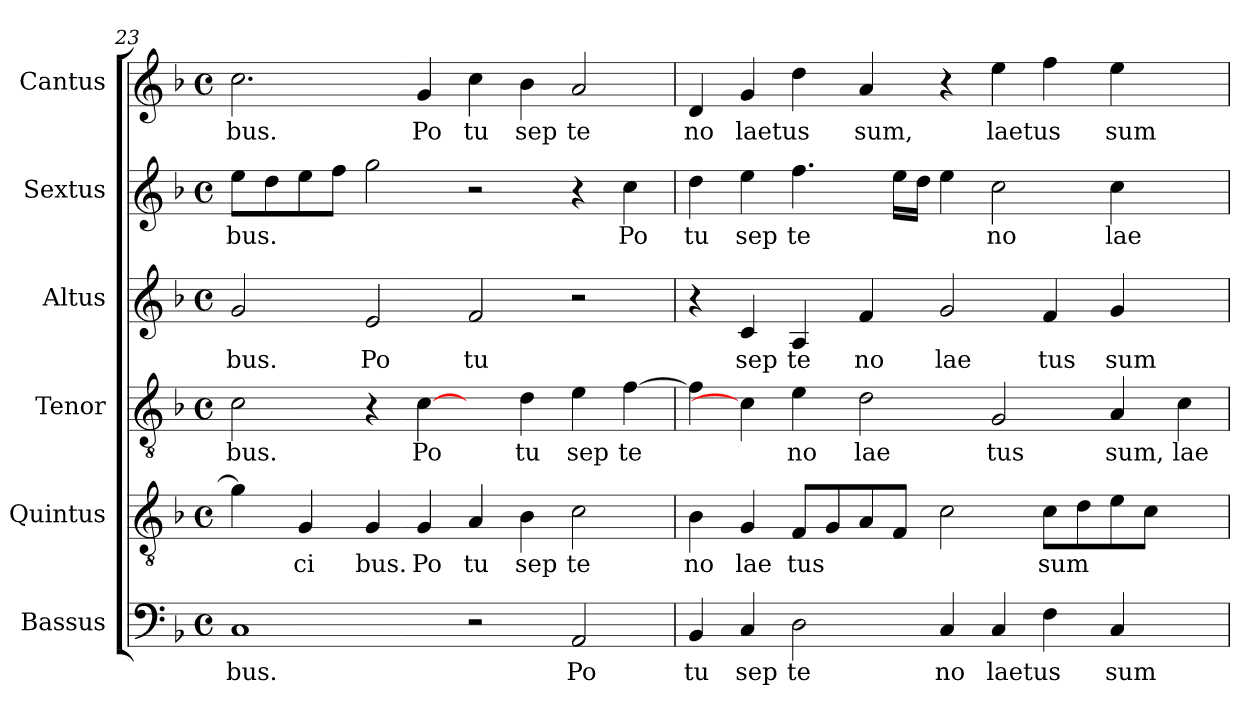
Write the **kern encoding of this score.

**kern	**text	**kern	**text	**kern	**text	**kern	**text	**kern	**text	**kern	**text
*part6	*part6	*part5	*part5	*part4	*part4	*part3	*part3	*part2	*part2	*part1	*part1
*staff6	*staff6	*staff5	*staff5	*staff4	*staff4	*staff3	*staff3	*staff2	*staff2	*staff1	*staff1
*I"Bassus	*	*I"Quintus	*	*I"Tenor	*	*I"Altus	*	*I"Sextus	*	*I"Cantus	*
*clefF4	*	*clefGv2	*	*clefGv2	*	*clefG2	*	*clefG2	*	*clefG2	*
*k[b-]	*	*k[b-]	*	*k[b-]	*	*k[b-]	*	*k[b-]	*	*k[b-]	*
*F:	*	*F:	*	*F:	*	*F:	*	*F:	*	*F:	*
*M4/4	*	*M4/4	*	*M4/4	*	*M4/4	*	*M4/4	*	*M4/4	*
*met(c)	*	*met(c)	*	*met(c)	*	*met(c)	*	*met(c)	*	*met(c)	*
=23	=23	=23	=23	=23	=23	=23	=23	=23	=23	=23	=23
!	!LO:LY:b:cj	!	!	!	!LO:LY:b:cj	!	!LO:LY:b:cj	!	!LO:LY:b	!	!LO:LY:b:cj
1C	bus.	4g\]	.	2c\	bus.	2g/	bus.	8ee\L	bus.	2.cc\	bus.
.	.	.	.	.	.	.	.	8dd\	.	.	.
!	!	!	!LO:LY:b:cj	!	!	!	!	!	!	!	!
.	.	4G/	ci	.	.	.	.	8ee\	.	.	.
.	.	.	.	.	.	.	.	8ff\J	.	.	.
!	!	!	!LO:LY:b:cj	!	!	!	!LO:LY:b:cj	!	!	!	!
.	.	4G/	bus.	4r	.	2e/	Po	2gg\	.	.	.
!	!	!	!LO:LY:b:cj	!	!LO:LY:b:cj	!	!	!	!	!	!LO:LY:b:cj
.	.	4G/	Po	[4c\	Po	.	.	.	.	4g/	Po
!	!	!	!LO:LY:b:cj	!	!	!	!LO:LY:b:cj	!	!	!	!LO:LY:b:cj
2r	.	4A/	tu	4ryy	.	2f/	tu	2r	.	4cc\	tu
!	!	!	!LO:LY:b:cj	!	!LO:LY:b:cj	!	!	!	!	!	!LO:LY:b:cj
.	.	4B-\	sep	4d\	tu	.	.	.	.	4b-\	sep
!	!LO:LY:b:cj	!	!LO:LY:b:cj	!	!LO:LY:b:cj	!	!	!	!	!	!LO:LY:b:cj
2AA/	Po	2c\	te	4e\	sep	2r	.	4r	.	2a/	te
!	!	!	!	!	!LO:LY:b:cj	!	!	!	!LO:LY:b:cj	!	!
.	.	.	.	[>4f\	te	.	.	4cc\	Po	.	.
=24	=24	=24	=24	=24	=24	=24	=24	=24	=24	=24	=24
!	!LO:LY:b:cj	!	!LO:LY:b:cj	!	!	!	!	!	!LO:LY:b:cj	!	!LO:LY:b:cj
4BB-/	tu	4B-\	no	4f\]	.	4r	.	4dd\	tu	4d/	no
!	!LO:LY:b:cj	!	!LO:LY:b:cj	!	!	!	!LO:LY:b:cj	!	!LO:LY:b:cj	!	!LO:LY:b
4C/	sep	4G/	lae	4c\]	.	4c/	sep	4ee\	sep	4g/	laetus
!	!LO:LY:b:cj	!	!LO:LY:b	!	!LO:LY:b:cj	!	!LO:LY:b:cj	!	!LO:LY:b:cj	!	!
2D\	te	8F/L	tus	4e\	no	4A/	te	4.ff\	te	4dd\	.
.	.	8G/	.	.	.	.	.	.	.	.	.
!	!	!	!	!	!LO:LY:b:cj	!	!LO:LY:b:cj	!	!	!	!LO:LY:b:cj
.	.	8A/	.	2d\	lae	4f/	no	.	.	4a/	sum,
.	.	8F/J	.	.	.	.	.	16ee\L	.	.	.
.	.	.	.	.	.	.	.	16dd\J	.	.	.
!	!LO:LY:b:cj	!	!	!	!	!	!LO:LY:b:cj	!	!	!	!
4C/	no	2c\	.	.	.	2g/	lae	4ee\	.	4r	.
!	!LO:LY:b	!	!	!	!LO:LY:b:cj	!	!	!	!LO:LY:b:cj	!	!LO:LY:b
4C/	laetus	.	.	2G/	tus	.	.	2cc\	no	4ee\	laetus
!	!	!	!LO:LY:b	!	!	!	!LO:LY:b:cj	!	!	!	!
4F\	.	8c\L	sum	.	.	4f/	tus	.	.	4ff\	.
.	.	8d\	.	.	.	.	.	.	.	.	.
!	!LO:LY:b:cj	!	!	!	!LO:LY:b:cj	!	!LO:LY:b:cj	!	!LO:LY:b:cj	!	!LO:LY:b:cj
4C/	sum	8e\	.	4A/	sum,	4g/	sum	4cc\	lae	4ee\	sum
.	.	8c\J	.	.	.	.	.	.	.	.	.
!	!	!	!	!	!LO:LY:b:cj	!	!	!	!	!	!
4ryy	.	4ryy	.	4c\	lae	4ryy	.	4ryy	.	4ryy	.
=	=	=	=	=	=	=	=	=	=	=	=
*-	*-	*-	*-	*-	*-	*-	*-	*-	*-	*-	*-
